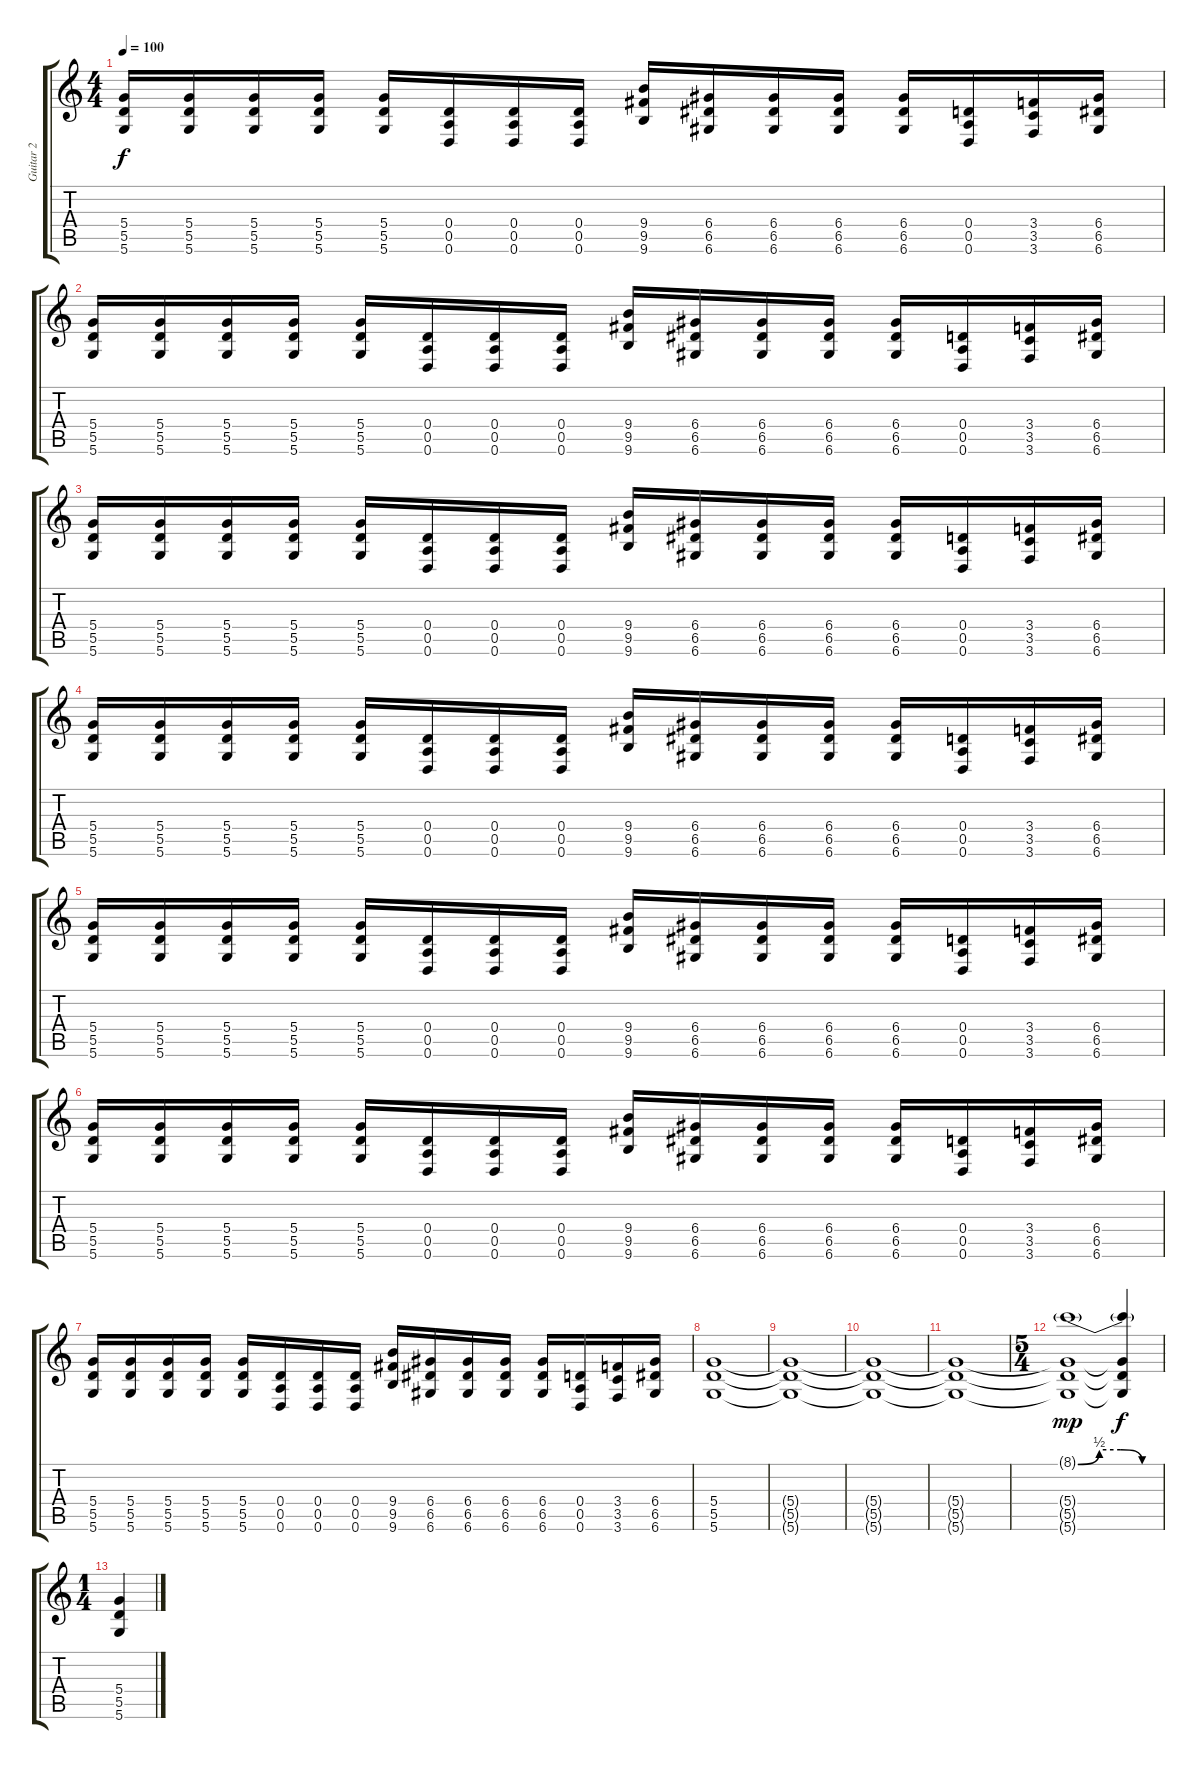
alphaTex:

\track ("Guitar 2" "Guitar 2") {instrument distortionguitar}
\staff {score tabs}
\tuning (E4 B3 G3 D3 A2 D2) {hide}
\ts (4 4)
\tempo 100
\clef g2
\ks c
(5.4 5.5 5.6).16{dy f} (5.4 5.5 5.6).16 (5.4 5.5 5.6).16 (5.4 5.5 5.6).16 (5.4 5.5 5.6).16 (0.4 0.5 0.6).16 (0.4 0.5 0.6).16 (0.4 0.5 0.6).16 (9.4 9.5 9.6).16 (6.4 6.5 6.6).16 (6.4 6.5 6.6).16 (6.4 6.5 6.6).16 (6.4 6.5 6.6).16 (0.4 0.5 0.6).16 (3.4 3.5 3.6).16 (6.4 6.5 6.6).16 |
(5.4 5.5 5.6).16 (5.4 5.5 5.6).16 (5.4 5.5 5.6).16 (5.4 5.5 5.6).16 (5.4 5.5 5.6).16 (0.4 0.5 0.6).16 (0.4 0.5 0.6).16 (0.4 0.5 0.6).16 (9.4 9.5 9.6).16 (6.4 6.5 6.6).16 (6.4 6.5 6.6).16 (6.4 6.5 6.6).16 (6.4 6.5 6.6).16 (0.4 0.5 0.6).16 (3.4 3.5 3.6).16 (6.4 6.5 6.6).16 |
(5.4 5.5 5.6).16 (5.4 5.5 5.6).16 (5.4 5.5 5.6).16 (5.4 5.5 5.6).16 (5.4 5.5 5.6).16 (0.4 0.5 0.6).16 (0.4 0.5 0.6).16 (0.4 0.5 0.6).16 (9.4 9.5 9.6).16 (6.4 6.5 6.6).16 (6.4 6.5 6.6).16 (6.4 6.5 6.6).16 (6.4 6.5 6.6).16 (0.4 0.5 0.6).16 (3.4 3.5 3.6).16 (6.4 6.5 6.6).16 |
(5.4 5.5 5.6).16 (5.4 5.5 5.6).16 (5.4 5.5 5.6).16 (5.4 5.5 5.6).16 (5.4 5.5 5.6).16 (0.4 0.5 0.6).16 (0.4 0.5 0.6).16 (0.4 0.5 0.6).16 (9.4 9.5 9.6).16 (6.4 6.5 6.6).16 (6.4 6.5 6.6).16 (6.4 6.5 6.6).16 (6.4 6.5 6.6).16 (0.4 0.5 0.6).16 (3.4 3.5 3.6).16 (6.4 6.5 6.6).16 |
(5.4 5.5 5.6).16 (5.4 5.5 5.6).16 (5.4 5.5 5.6).16 (5.4 5.5 5.6).16 (5.4 5.5 5.6).16 (0.4 0.5 0.6).16 (0.4 0.5 0.6).16 (0.4 0.5 0.6).16 (9.4 9.5 9.6).16 (6.4 6.5 6.6).16 (6.4 6.5 6.6).16 (6.4 6.5 6.6).16 (6.4 6.5 6.6).16 (0.4 0.5 0.6).16 (3.4 3.5 3.6).16 (6.4 6.5 6.6).16 |
(5.4 5.5 5.6).16 (5.4 5.5 5.6).16 (5.4 5.5 5.6).16 (5.4 5.5 5.6).16 (5.4 5.5 5.6).16 (0.4 0.5 0.6).16 (0.4 0.5 0.6).16 (0.4 0.5 0.6).16 (9.4 9.5 9.6).16 (6.4 6.5 6.6).16 (6.4 6.5 6.6).16 (6.4 6.5 6.6).16 (6.4 6.5 6.6).16 (0.4 0.5 0.6).16 (3.4 3.5 3.6).16 (6.4 6.5 6.6).16 |
(5.4 5.5 5.6).16 (5.4 5.5 5.6).16 (5.4 5.5 5.6).16 (5.4 5.5 5.6).16 (5.4 5.5 5.6).16 (0.4 0.5 0.6).16 (0.4 0.5 0.6).16 (0.4 0.5 0.6).16 (9.4 9.5 9.6).16 (6.4 6.5 6.6).16 (6.4 6.5 6.6).16 (6.4 6.5 6.6).16 (6.4 6.5 6.6).16 (0.4 0.5 0.6).16 (3.4 3.5 3.6).16 (6.4 6.5 6.6).16 |
(5.4 5.5 5.6).1 |
(5.4{t} 5.5{t} 5.6{t}).1 |
(5.4{t} 5.5{t} 5.6{t}).1 |
(5.4{t} 5.5{t} 5.6{t}).1 |
\ts (5 4)
(8.1{be (custom 0 0 15 2 30 2 45 0 60 0) g} 5.4{t} 5.5{t} 5.6{t}).1{dy mp} (8.1{t} 5.4{t} 5.5{t} 5.6{t}).4{dy f} |
\ts (1 4)
(5.4 5.5 5.6).4
